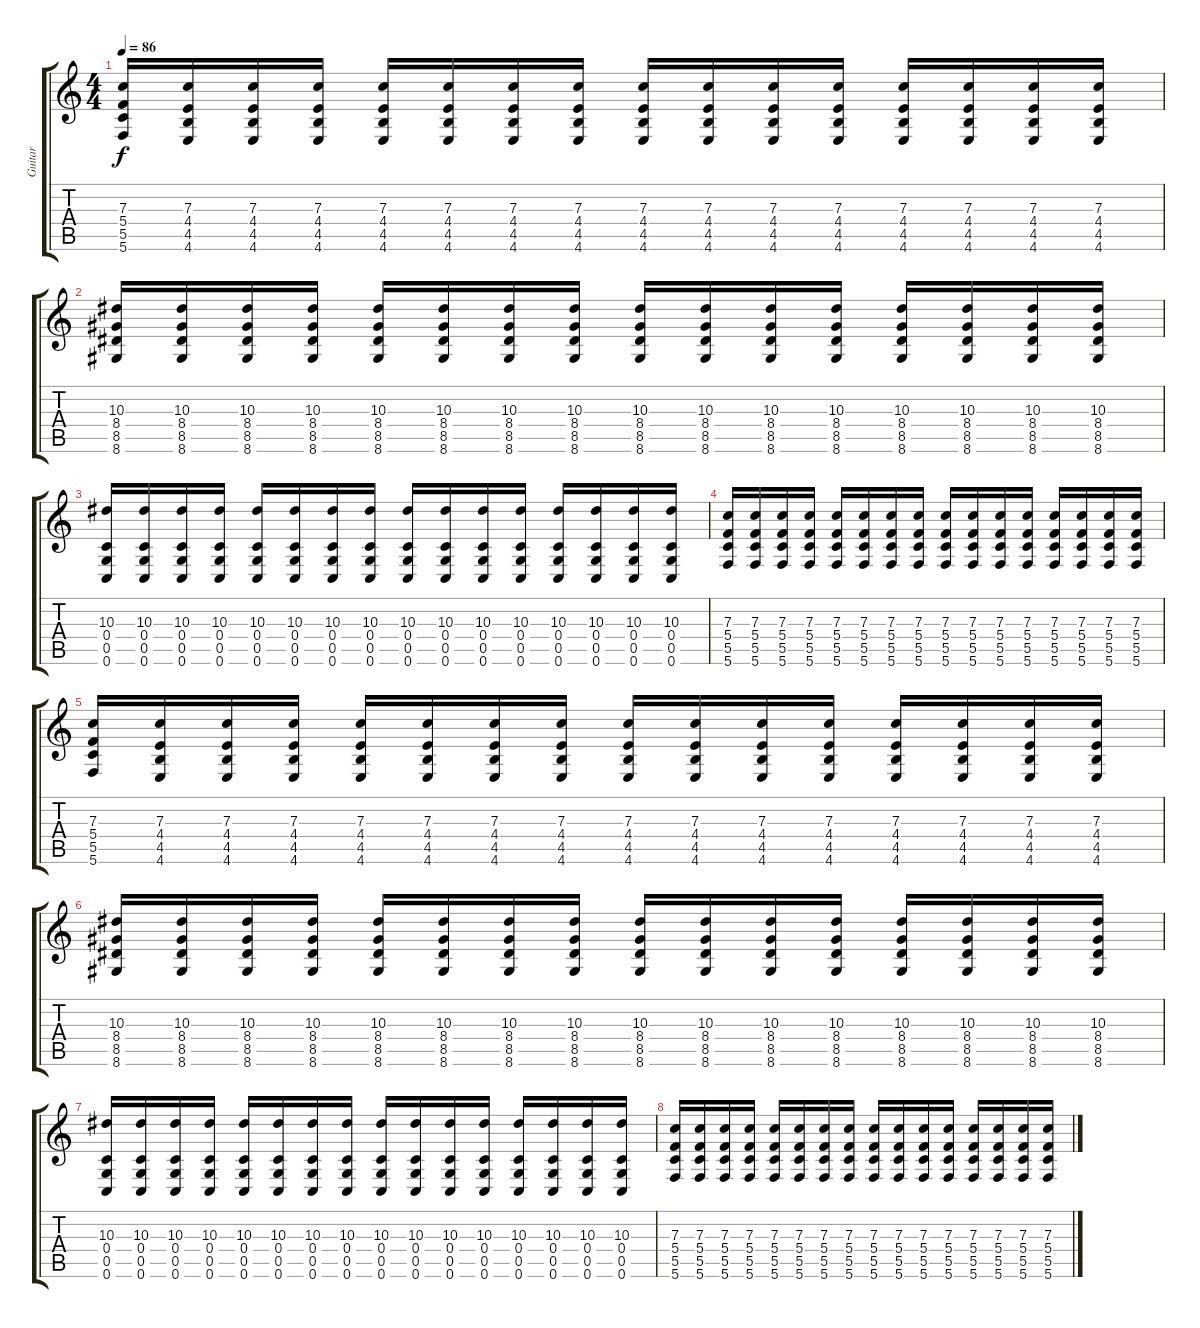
\track ("Guitar" "Guitar") {instrument distortionguitar}
\staff {score tabs}
\tuning (D4 A3 F3 C3 G2 C2) {hide}
\ts (4 4)
\tempo 86
\clef g2
\ks c
(7.3 5.4 5.5 5.6).16{dy f} (7.3 4.4 4.5 4.6).16 (7.3 4.4 4.5 4.6).16 (7.3 4.4 4.5 4.6).16 (7.3 4.4 4.5 4.6).16 (7.3 4.4 4.5 4.6).16 (7.3 4.4 4.5 4.6).16 (7.3 4.4 4.5 4.6).16 (7.3 4.4 4.5 4.6).16 (7.3 4.4 4.5 4.6).16 (7.3 4.4 4.5 4.6).16 (7.3 4.4 4.5 4.6).16 (7.3 4.4 4.5 4.6).16 (7.3 4.4 4.5 4.6).16 (7.3 4.4 4.5 4.6).16 (7.3 4.4 4.5 4.6).16 |
(10.3 8.4 8.5 8.6).16 (10.3 8.4 8.5 8.6).16 (10.3 8.4 8.5 8.6).16 (10.3 8.4 8.5 8.6).16 (10.3 8.4 8.5 8.6).16 (10.3 8.4 8.5 8.6).16 (10.3 8.4 8.5 8.6).16 (10.3 8.4 8.5 8.6).16 (10.3 8.4 8.5 8.6).16 (10.3 8.4 8.5 8.6).16 (10.3 8.4 8.5 8.6).16 (10.3 8.4 8.5 8.6).16 (10.3 8.4 8.5 8.6).16 (10.3 8.4 8.5 8.6).16 (10.3 8.4 8.5 8.6).16 (10.3 8.4 8.5 8.6).16 |
(10.3 0.4 0.5 0.6).16 (10.3 0.4 0.5 0.6).16 (10.3 0.4 0.5 0.6).16 (10.3 0.4 0.5 0.6).16 (10.3 0.4 0.5 0.6).16 (10.3 0.4 0.5 0.6).16 (10.3 0.4 0.5 0.6).16 (10.3 0.4 0.5 0.6).16 (10.3 0.4 0.5 0.6).16 (10.3 0.4 0.5 0.6).16 (10.3 0.4 0.5 0.6).16 (10.3 0.4 0.5 0.6).16 (10.3 0.4 0.5 0.6).16 (10.3 0.4 0.5 0.6).16 (10.3 0.4 0.5 0.6).16 (10.3 0.4 0.5 0.6).16 |
(7.3 5.4 5.5 5.6).16 (7.3 5.4 5.5 5.6).16 (7.3 5.4 5.5 5.6).16 (7.3 5.4 5.5 5.6).16 (7.3 5.4 5.5 5.6).16 (7.3 5.4 5.5 5.6).16 (7.3 5.4 5.5 5.6).16 (7.3 5.4 5.5 5.6).16 (7.3 5.4 5.5 5.6).16 (7.3 5.4 5.5 5.6).16 (7.3 5.4 5.5 5.6).16 (7.3 5.4 5.5 5.6).16 (7.3 5.4 5.5 5.6).16 (7.3 5.4 5.5 5.6).16 (7.3 5.4 5.5 5.6).16 (7.3 5.4 5.5 5.6).16 |
(7.3 5.4 5.5 5.6).16 (7.3 4.4 4.5 4.6).16 (7.3 4.4 4.5 4.6).16 (7.3 4.4 4.5 4.6).16 (7.3 4.4 4.5 4.6).16 (7.3 4.4 4.5 4.6).16 (7.3 4.4 4.5 4.6).16 (7.3 4.4 4.5 4.6).16 (7.3 4.4 4.5 4.6).16 (7.3 4.4 4.5 4.6).16 (7.3 4.4 4.5 4.6).16 (7.3 4.4 4.5 4.6).16 (7.3 4.4 4.5 4.6).16 (7.3 4.4 4.5 4.6).16 (7.3 4.4 4.5 4.6).16 (7.3 4.4 4.5 4.6).16 |
(10.3 8.4 8.5 8.6).16 (10.3 8.4 8.5 8.6).16 (10.3 8.4 8.5 8.6).16 (10.3 8.4 8.5 8.6).16 (10.3 8.4 8.5 8.6).16 (10.3 8.4 8.5 8.6).16 (10.3 8.4 8.5 8.6).16 (10.3 8.4 8.5 8.6).16 (10.3 8.4 8.5 8.6).16 (10.3 8.4 8.5 8.6).16 (10.3 8.4 8.5 8.6).16 (10.3 8.4 8.5 8.6).16 (10.3 8.4 8.5 8.6).16 (10.3 8.4 8.5 8.6).16 (10.3 8.4 8.5 8.6).16 (10.3 8.4 8.5 8.6).16 |
(10.3 0.4 0.5 0.6).16 (10.3 0.4 0.5 0.6).16 (10.3 0.4 0.5 0.6).16 (10.3 0.4 0.5 0.6).16 (10.3 0.4 0.5 0.6).16 (10.3 0.4 0.5 0.6).16 (10.3 0.4 0.5 0.6).16 (10.3 0.4 0.5 0.6).16 (10.3 0.4 0.5 0.6).16 (10.3 0.4 0.5 0.6).16 (10.3 0.4 0.5 0.6).16 (10.3 0.4 0.5 0.6).16 (10.3 0.4 0.5 0.6).16 (10.3 0.4 0.5 0.6).16 (10.3 0.4 0.5 0.6).16 (10.3 0.4 0.5 0.6).16 |
(7.3 5.4 5.5 5.6).16 (7.3 5.4 5.5 5.6).16 (7.3 5.4 5.5 5.6).16 (7.3 5.4 5.5 5.6).16 (7.3 5.4 5.5 5.6).16 (7.3 5.4 5.5 5.6).16 (7.3 5.4 5.5 5.6).16 (7.3 5.4 5.5 5.6).16 (7.3 5.4 5.5 5.6).16 (7.3 5.4 5.5 5.6).16 (7.3 5.4 5.5 5.6).16 (7.3 5.4 5.5 5.6).16 (7.3 5.4 5.5 5.6).16 (7.3 5.4 5.5 5.6).16 (7.3 5.4 5.5 5.6).16 (7.3 5.4 5.5 5.6).16
